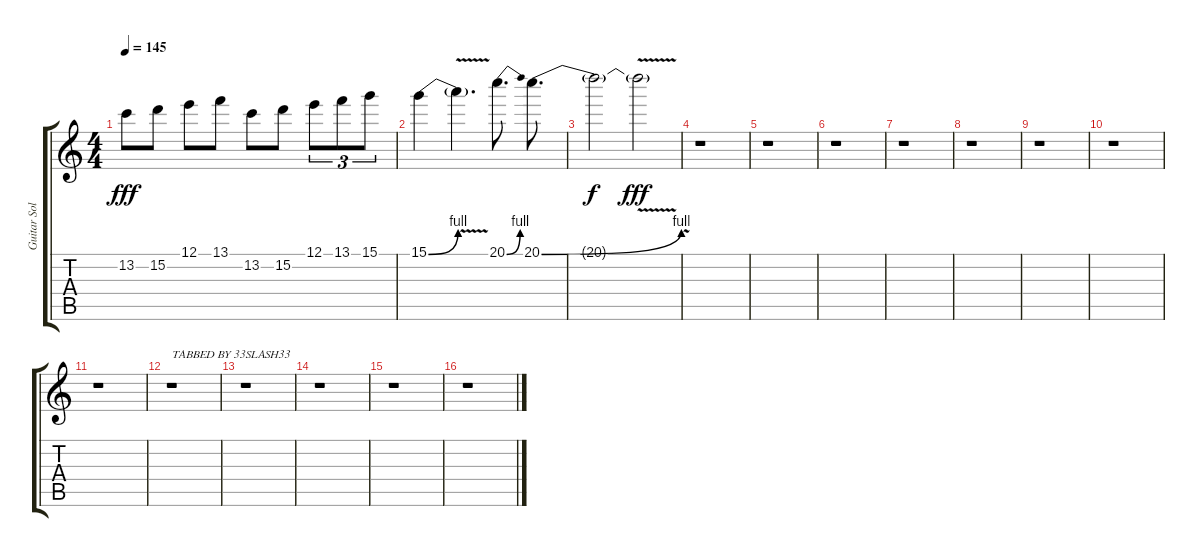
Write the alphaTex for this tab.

\track ("Guitar Solo / Licks" "Guitar Sol") {instrument overdrivenguitar}
\staff {score tabs}
\tuning (E4 B3 G3 D3 A2 E2) {hide}
\ts (4 4)
\tempo 145
\clef g2
\ks c
13.2.8{dy fff} 15.2.8 12.1.8 13.1.8 13.2.8 15.2.8 12.1.8{tu (3 2)} 13.1.8{tu (3 2)} 15.1.8{tu (3 2)} |
15.1{be (bend 0 0 60 4)}.4 15.1{v t}.4{d} 20.1{be (bend 0 0 60 4)}.8{d} 20.1{be (bend 0 0 60 4)}.8{d} |
20.1{t}.2{dy f} 20.1{v t}.2{dy fff} |
r.1 |
r.1 |
r.1 |
r.1 |
r.1 |
r.1 |
r.1 |
r.1 |
r.1{txt "TABBED BY 33SLASH33"} |
r.1 |
r.1 |
r.1 |
r.1
